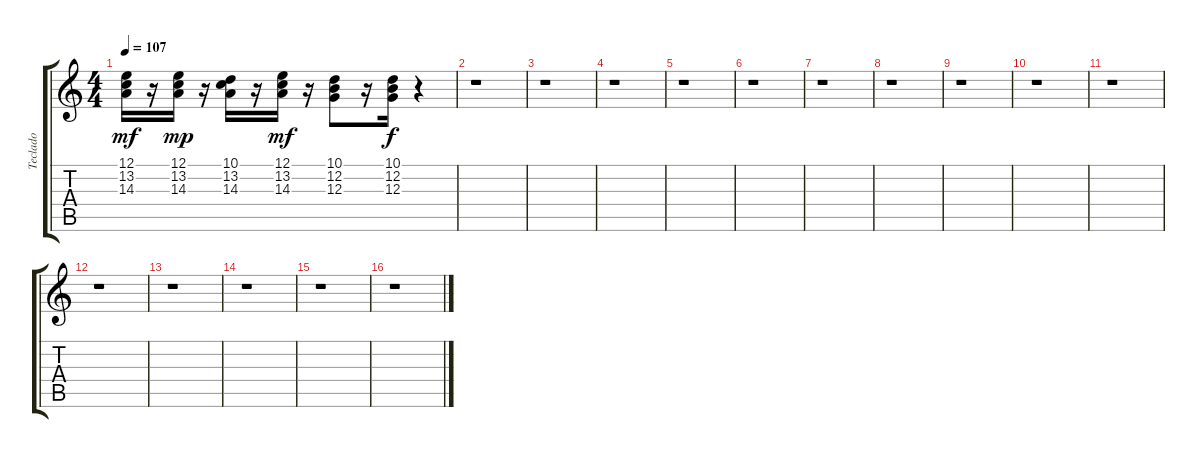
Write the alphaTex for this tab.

\track ("Teclado" "Teclado") {instrument churchorgan}
\staff {score tabs}
\tuning (E4 B3 G3 D3 A2 E2) {hide}
\ts (4 4)
\tempo 107
\clef g2
\ks c
(12.1 13.2 14.3).16{dy mf} r.16 (12.1 13.2 14.3).16{dy mp} r.16 (10.1 13.2 14.3).16 r.16 (12.1 13.2 14.3).16{dy mf} r.16 (10.1 12.2 12.3).8 r.16 (10.1 12.2 12.3).16{dy f} r.4 |
r.1 |
r.1 |
r.1 |
r.1 |
r.1 |
r.1 |
r.1 |
r.1 |
r.1 |
r.1 |
r.1 |
r.1 |
r.1 |
r.1 |
r.1
